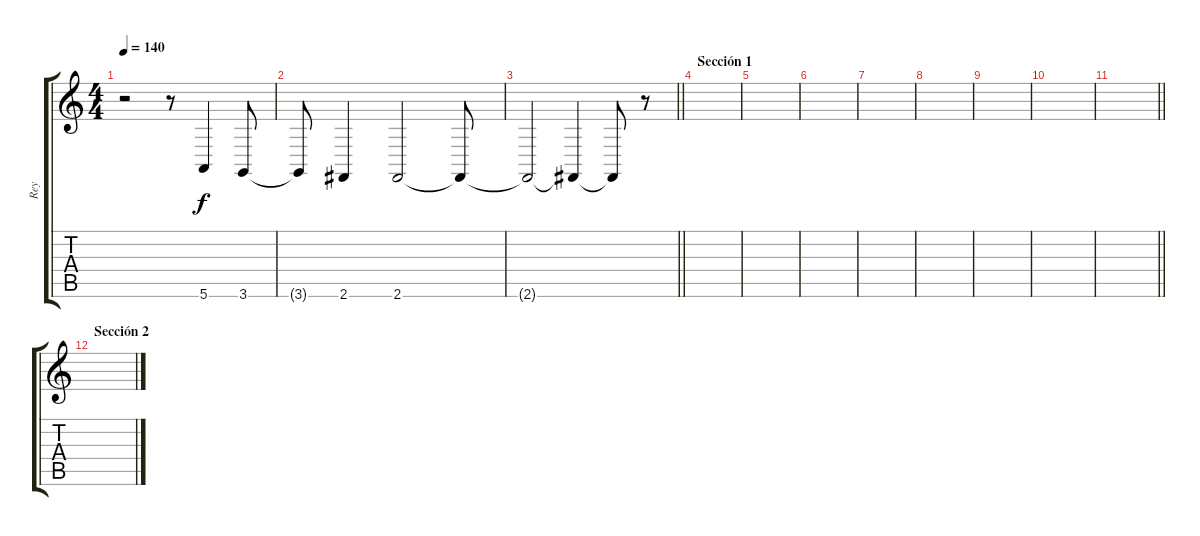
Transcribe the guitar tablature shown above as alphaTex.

\track ("Rey" "Rey") {instrument choiraahs}
\staff {score tabs}
\tuning (E4 B3 G3 D3 A2 E2) {hide}
\ts (4 4)
\tempo 140
\clef g2
\ks c
r.2{dy f} r.8 5.6.4 3.6.8 |
3.6{t}.8 2.6.4 2.6.2 2.6{t}.8 |
\barLineRight lightlight
2.6{t}.2 2.6{t}.4 2.6{t}.8 r.8 |
\section ("" "Sección 1")
|
|
|
|
|
|
|
\barLineRight lightlight
|
\section ("" "Sección 2")
